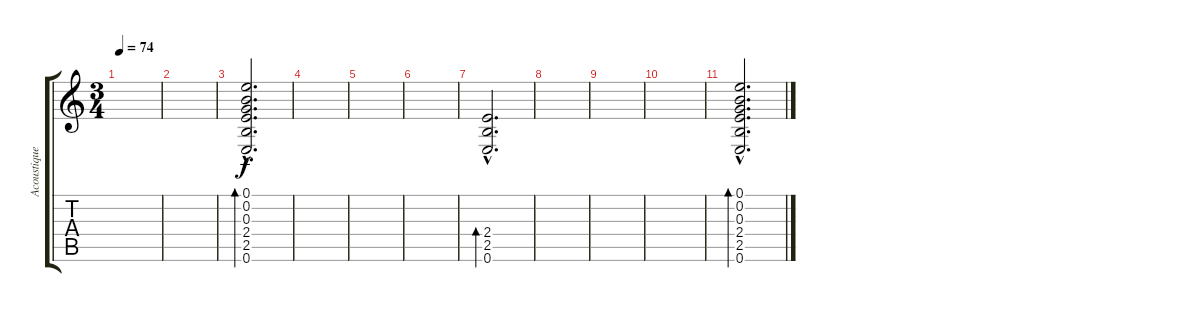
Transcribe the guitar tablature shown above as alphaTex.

\track ("Acoustique" "Acoustique") {instrument acousticguitarsteel}
\staff {score tabs}
\tuning (E4 B3 G3 D3 A2 E2) {hide}
\ts (3 4)
\tempo 74
\clef g2
\ks c
|
|
(0.1{hac} 0.2{hac} 0.3{hac} 2.4{hac} 2.5{hac} 0.6{hac}).2{d bd 240 instrument acousticguitarsteel} |
|
|
|
(2.4{hac} 2.5{hac} 0.6{hac}).2{d bd 240 instrument acousticguitarsteel} |
|
|
|
(0.1{hac} 0.2{hac} 0.3{hac} 2.4{hac} 2.5{hac} 0.6{hac}).2{d bd 240 instrument acousticguitarsteel}
